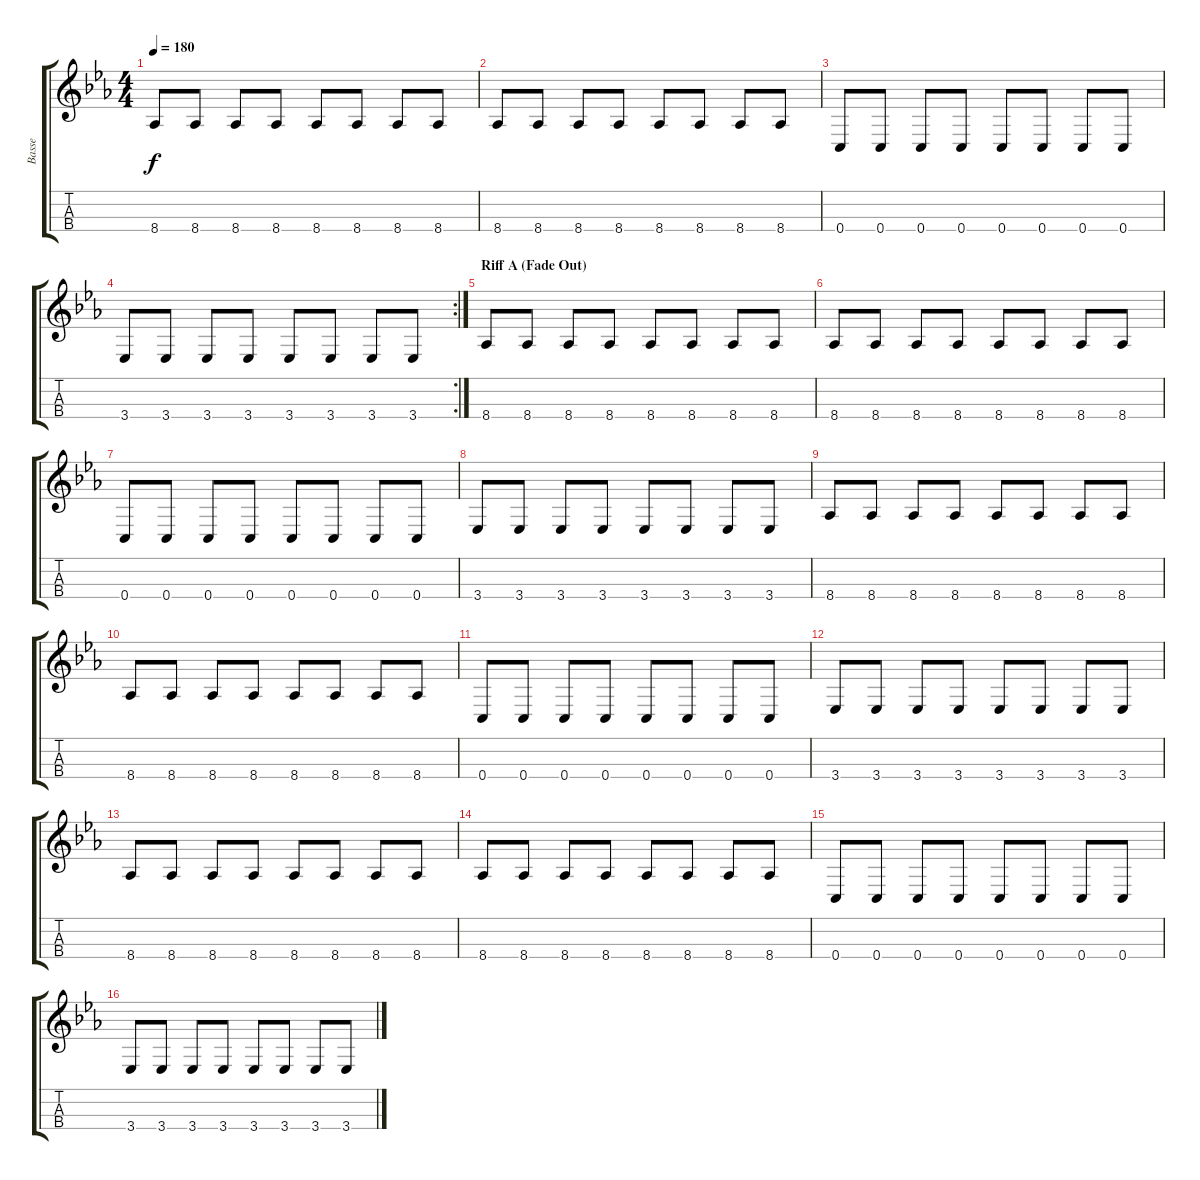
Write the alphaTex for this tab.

\track ("Basse" "Basse") {instrument electricbassfinger}
\staff {score tabs}
\tuning (F3 C3 G2 C2) {hide}
\ts (4 4)
\tempo 180
\clef g2
\ks cminor
8.4.8{dy f} 8.4.8 8.4.8 8.4.8 8.4.8 8.4.8 8.4.8 8.4.8 |
8.4.8 8.4.8 8.4.8 8.4.8 8.4.8 8.4.8 8.4.8 8.4.8 |
0.4.8 0.4.8 0.4.8 0.4.8 0.4.8 0.4.8 0.4.8 0.4.8 |
\rc 2
3.4.8 3.4.8 3.4.8 3.4.8 3.4.8 3.4.8 3.4.8 3.4.8 |
\section ("" "Riff A (Fade Out)")
8.4.8 8.4.8 8.4.8 8.4.8 8.4.8 8.4.8 8.4.8 8.4.8 |
8.4.8 8.4.8 8.4.8 8.4.8 8.4.8 8.4.8 8.4.8 8.4.8 |
0.4.8 0.4.8 0.4.8 0.4.8 0.4.8 0.4.8 0.4.8 0.4.8 |
3.4.8 3.4.8 3.4.8 3.4.8 3.4.8 3.4.8 3.4.8 3.4.8 |
8.4.8 8.4.8 8.4.8 8.4.8 8.4.8 8.4.8 8.4.8 8.4.8 |
8.4.8 8.4.8 8.4.8 8.4.8 8.4.8 8.4.8 8.4.8 8.4.8 |
0.4.8 0.4.8 0.4.8 0.4.8 0.4.8 0.4.8 0.4.8 0.4.8 |
3.4.8 3.4.8 3.4.8 3.4.8 3.4.8 3.4.8 3.4.8 3.4.8 |
8.4.8 8.4.8 8.4.8 8.4.8 8.4.8 8.4.8 8.4.8 8.4.8 |
8.4.8 8.4.8 8.4.8 8.4.8 8.4.8 8.4.8 8.4.8 8.4.8 |
0.4.8 0.4.8 0.4.8 0.4.8 0.4.8 0.4.8 0.4.8 0.4.8 |
3.4.8 3.4.8 3.4.8 3.4.8 3.4.8 3.4.8 3.4.8 3.4.8
